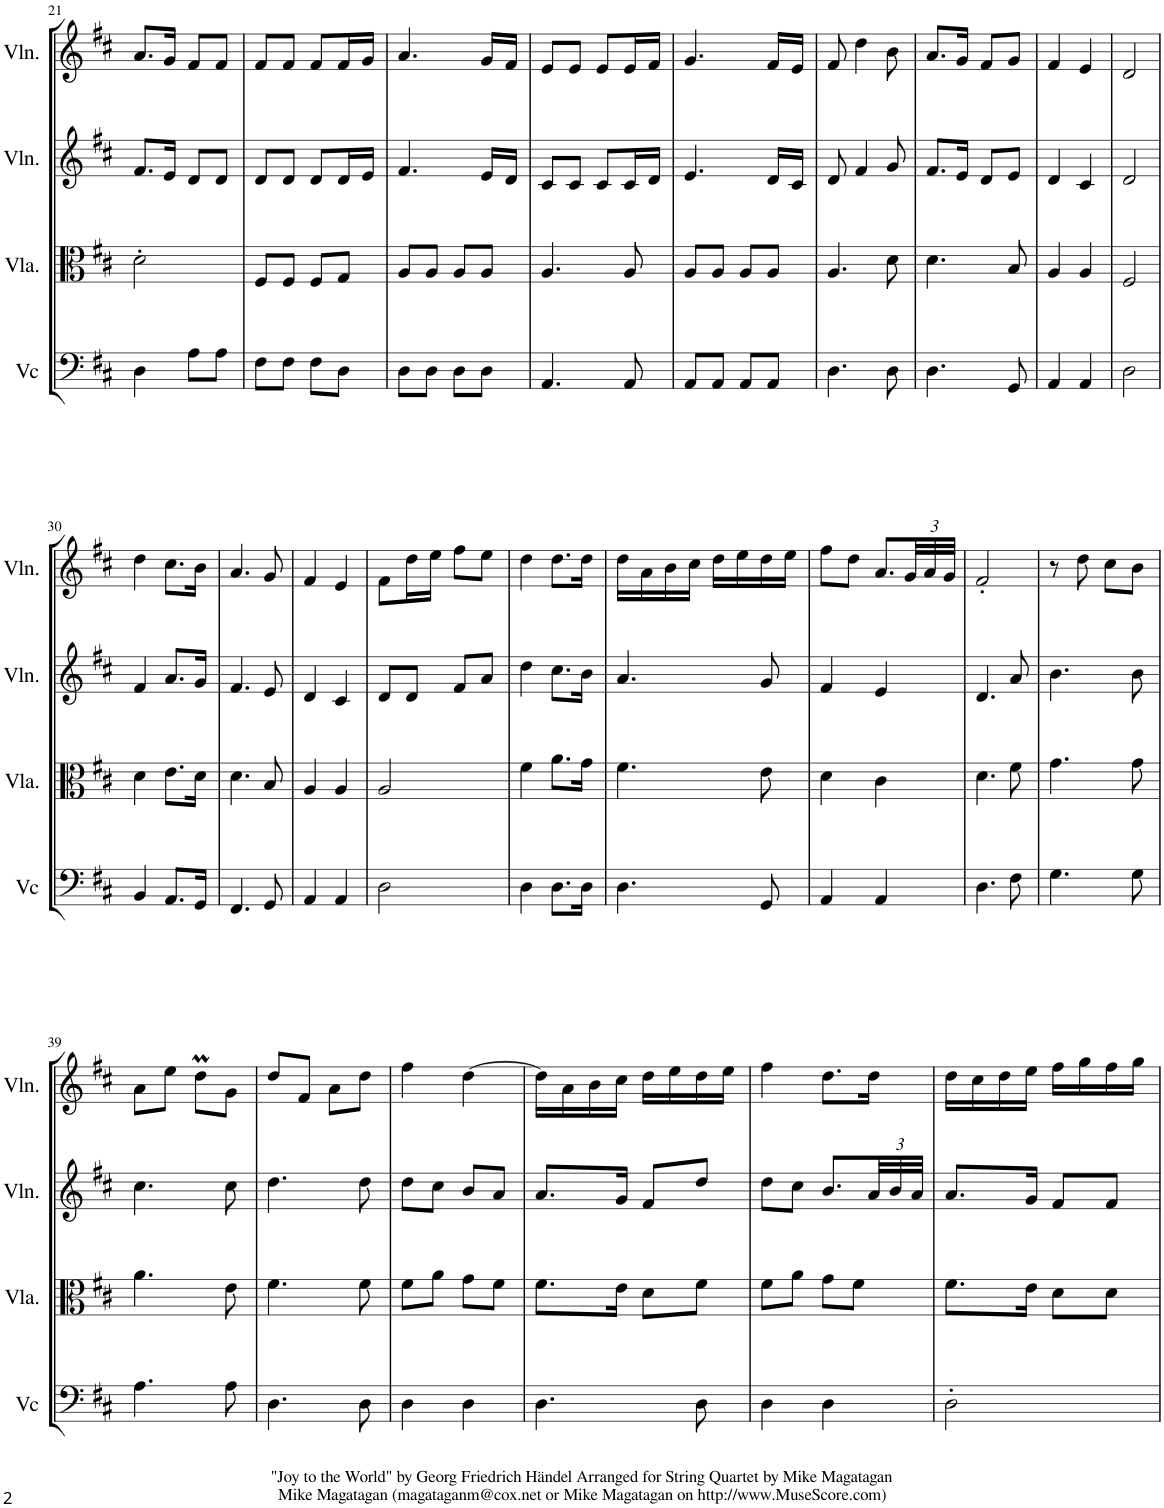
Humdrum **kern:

**kern	**kern	**kern	**kern
*part4	*part3	*part2	*part1
*staff4	*staff3	*staff2	*staff1
*I"Cello	*I"Viola	*I"Violin	*I"Violin
*	*I'Vla.	*I'Vln.	*I'Vln.
!!LO:PB:g=z
*clefF4	*clefC3	*clefG2	*clefG2
*k[f#c#]	*k[f#c#]	*k[f#c#]	*k[f#c#]
*M2/4	*M2/4	*M2/4	*M2/4
=21	=21	=21	=21
4D\	2d'\	8.f#/L	8.a/L
.	.	16e/Jk	16g/Jk
8A\L	.	8d/L	8f#/L
8A\J	.	8d/J	8f#/J
=22	=22	=22	=22
8F#\L	8F#/L	8d/L	8f#/L
8F#\J	8F#/J	8d/J	8f#/J
8F#\L	8F#/L	8d/L	8f#/L
8D\J	8G/J	16d/L	16f#/L
.	.	16e/JJ	16g/JJ
=23	=23	=23	=23
8D\L	8A/L	4.f#/	4.a/
8D\J	8A/J	.	.
8D\L	8A/L	.	.
8D\J	8A/J	16e/LL	16g/LL
.	.	16d/JJ	16f#/JJ
=24	=24	=24	=24
4.AA/	4.A/	8c#/L	8e/L
.	.	8c#/J	8e/J
.	.	8c#/L	8e/L
8AA/	8A/	16c#/L	16e/L
.	.	16d/JJ	16f#/JJ
=25	=25	=25	=25
8AA/L	8A/L	4.e/	4.g/
8AA/J	8A/J	.	.
8AA/L	8A/L	.	.
8AA/J	8A/J	16d/LL	16f#/LL
.	.	16c#/JJ	16e/JJ
=26	=26	=26	=26
4.D\	4.A/	8d/	8f#/
.	.	4f#/	4dd\
8D\	8d\	8g/	8b\
=27	=27	=27	=27
4.D\	4.d\	8.f#/L	8.a/L
.	.	16e/Jk	16g/Jk
.	.	8d/L	8f#/L
8GG/	8B/	8e/J	8g/J
=28	=28	=28	=28
4AA/	4A/	4d/	4f#/
4AA/	4A/	4c#/	4e/
=29	=29	=29	=29
2D\	2F#/	2d/	2d/
!!LO:LB:g=z
=30	=30	=30	=30
4BB/	4d\	4f#/	4dd\
8.AA/L	8.e\L	8.a/L	8.cc#\L
16GG/Jk	16d\Jk	16g/Jk	16b\Jk
=31	=31	=31	=31
4.FF#/	4.d\	4.f#/	4.a/
8GG/	8B/	8e/	8g/
=32	=32	=32	=32
4AA/	4A/	4d/	4f#/
4AA/	4A/	4c#/	4e/
=33	=33	=33	=33
2D\	2A/	8d/L	8f#\L
.	.	8d/J	16dd\L
.	.	.	16ee\JJ
.	.	8f#/L	8ff#\L
.	.	8a/J	8ee\J
=34	=34	=34	=34
4D\	4f#\	4dd\	4dd\
8.D\L	8.a\L	8.cc#\L	8.dd\L
16D\Jk	16g\Jk	16b\Jk	16dd\Jk
=35	=35	=35	=35
4.D\	4.f#\	4.a/	16dd\LL
.	.	.	16a\
.	.	.	16b\
.	.	.	16cc#\JJ
.	.	.	16dd\LL
.	.	.	16ee\
8GG/	8e\	8g/	16dd\
.	.	.	16ee\JJ
=36	=36	=36	=36
4AA/	4d\	4f#/	8ff#\L
.	.	.	8dd\J
4AA/	4c#\	4e/	8.a/L
*	*	*	*Xbrackettup
.	.	.	48g/LL
.	.	.	48a/
.	.	.	48g/JJJ
=37	=37	=37	=37
4.D\	4.d\	4.d/	2f#'/
8F#\	8f#\	8a/	.
=38	=38	=38	=38
4.G\	4.g\	4.b\	8r
.	.	.	8dd\
.	.	.	8cc#\L
8G\	8g\	8b\	8b\J
!!LO:LB:g=z
=39	=39	=39	=39
4.A\	4.a\	4.cc#\	8a\L
.	.	.	8ee\J
.	.	.	8ddM\L
8A\	8e\	8cc#\	8g\J
=40	=40	=40	=40
4.D\	4.f#\	4.dd\	8dd/L
.	.	.	8f#/J
.	.	.	8a\L
8D\	8f#\	8dd\	8dd\J
=41	=41	=41	=41
4D\	8f#\L	8dd\L	4ff#\
.	8a\J	8cc#\J	.
4D\	8g\L	8b/L	[4dd\
.	8f#\J	8a/J	.
=42	=42	=42	=42
4.D\	8.f#\L	8.a/L	16dd\LL]
.	.	.	16a\
.	.	.	16b\
.	16e\Jk	16g/Jk	16cc#\JJ
.	8d\L	8f#/L	16dd\LL
.	.	.	16ee\
8D\	8f#\J	8dd/J	16dd\
.	.	.	16ee\JJ
=43	=43	=43	=43
4D\	8f#\L	8dd\L	4ff#\
.	8a\J	8cc#\J	.
4D\	8g\L	8.b/L	8.dd\L
.	8f#\J	.	.
*	*	*Xbrackettup	*
.	.	48a/LL	16dd\Jk
.	.	48b/	.
.	.	48a/JJJ	.
=44	=44	=44	=44
2D'\	8.f#\L	8.a/L	16dd\LL
.	.	.	16cc#\
.	.	.	16dd\
.	16e\Jk	16g/Jk	16ee\JJ
.	8d\L	8f#/L	16ff#\LL
.	.	.	16gg\
.	8d\J	8f#/J	16ff#\
.	.	.	16gg\JJ
=	=	=	=
*-	*-	*-	*-
